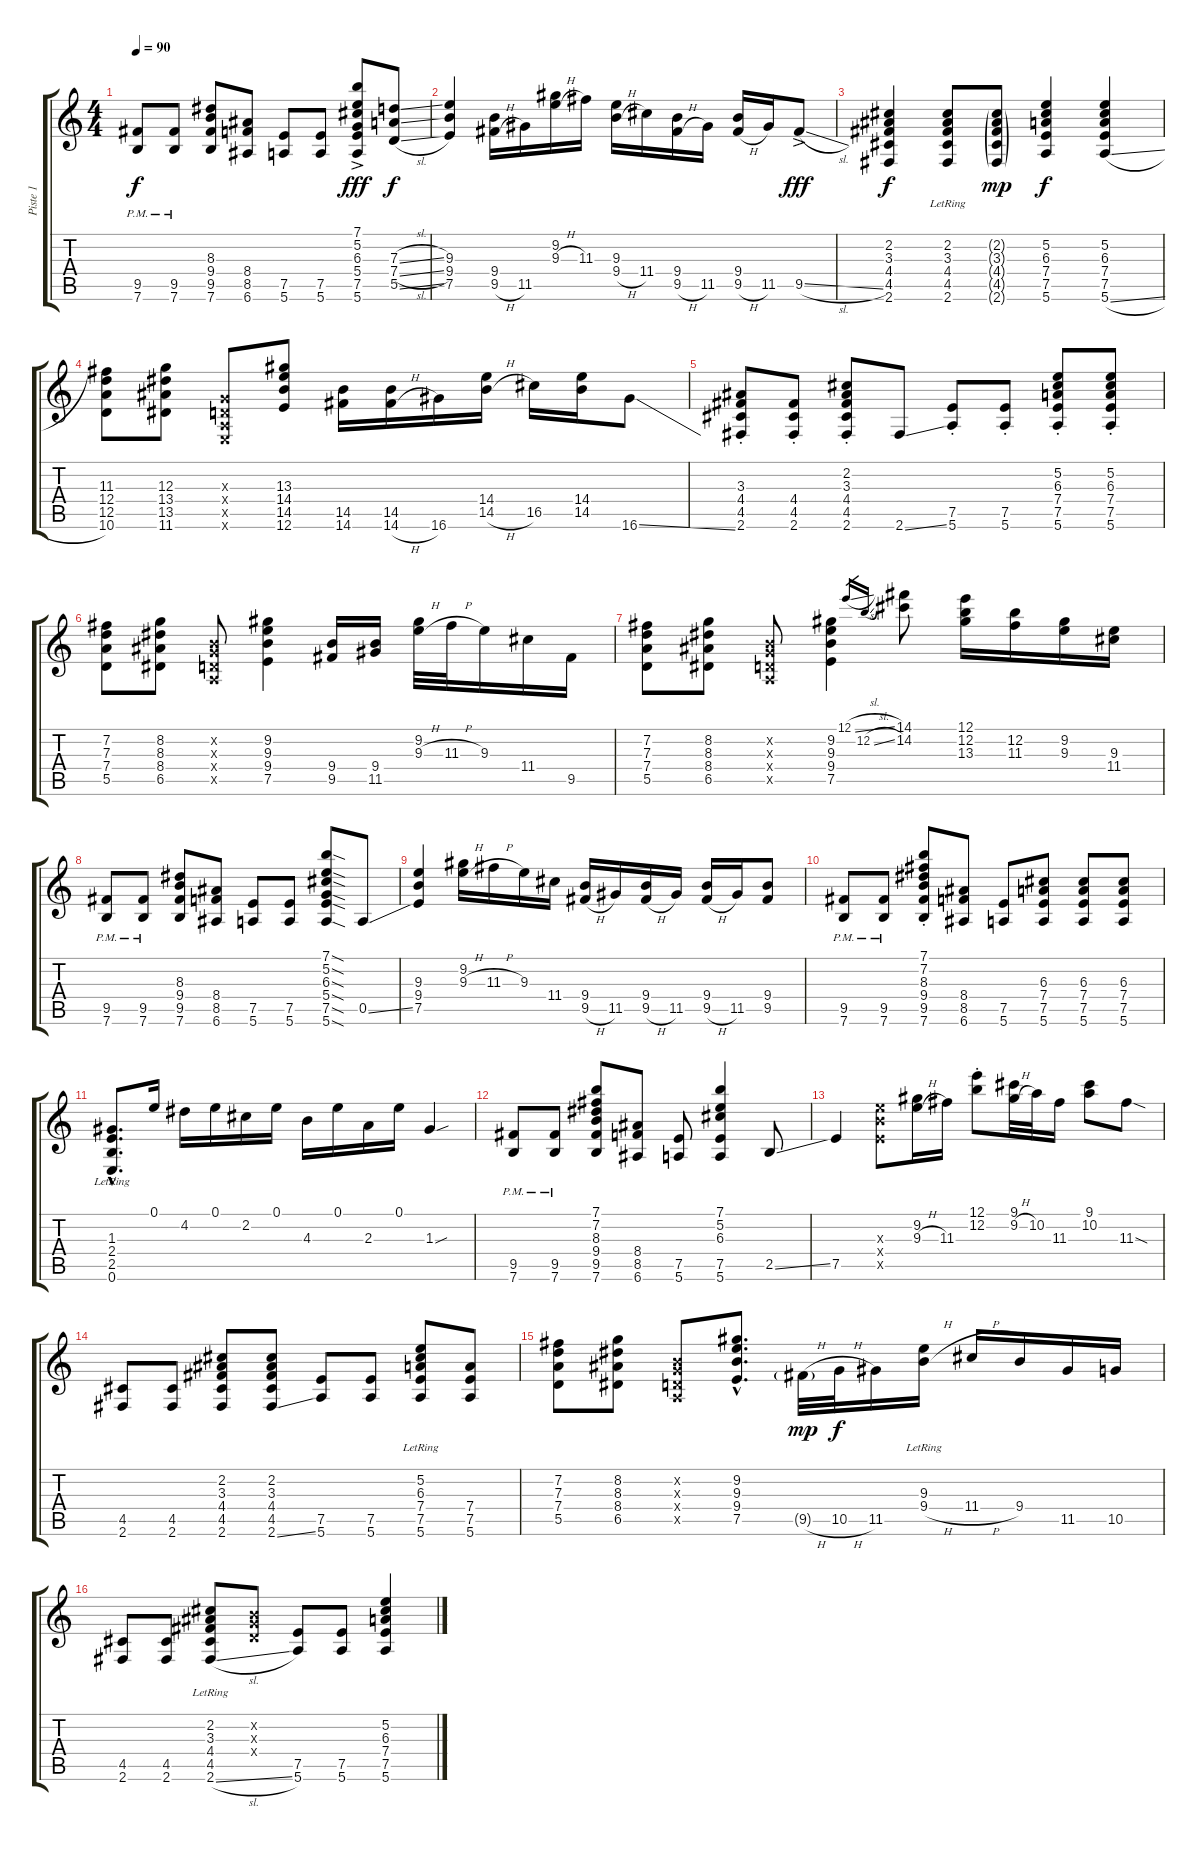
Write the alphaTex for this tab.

\track ("Piste 1" "Piste 1") {instrument electricguitarclean}
\staff {score tabs}
\tuning (E4 B3 G3 D3 A2 E2) {hide}
\ts (4 4)
\tempo 90
\clef g2
\ks c
(9.5{pm} 7.6{pm}).8{dy f} (9.5{pm} 7.6{pm}).8 (8.3 9.4 9.5 7.6).8 (8.4 8.5 6.6).8 (7.5 5.6).8 (7.5 5.6).8 (7.1{ac} 5.2 6.3 5.4 7.5 5.6).8{dy fff} (7.3{sl} 7.4{sl} 5.5{sl}).8{dy f} |
(9.3 9.4 7.5).4 (9.4 9.5{h}).16 11.5.16 (9.2 9.3{h}).16 11.3.16 (9.3 9.4{h}).16 11.4.16 (9.4 9.5{h}).16 11.5.16 (9.4 9.5{h}).16 11.5.16 9.5{sl ac}.8{dy fff} |
(2.2 3.3 4.4 4.5 2.6).4{dy f} (2.2{lr} 3.3{lr} 4.4{lr} 4.5{lr} 2.6{lr}).8 (2.2{g} 3.3{g} 4.4{g} 4.5{g} 2.6{g}).8{dy mp} (5.2 6.3 7.4 7.5 5.6).4{dy f} (5.2 6.3 7.4 7.5 5.6{sl}).4 |
(11.3 12.4 12.5 10.6).8 (12.3 13.4 13.5 11.6).8 (0.3{x} 0.4{x} 0.5{x} 0.6{x}).8 (13.3 14.4 14.5 12.6).8 (14.5 14.6).16 (14.5 14.6{h}).16 16.6.16 (14.4 14.5{h}).16 16.5.16 (14.4 14.5).16 16.6{ss}.8 |
(3.3{st} 4.4{st} 4.5{st} 2.6{st}).8 (4.4{st} 4.5{st} 2.6{st}).8 (2.2{st} 3.3{st} 4.4{st} 4.5{st} 2.6{st}).8 2.6{ss}.8 (7.5{st} 5.6{st}).8 (7.5{st} 5.6{st}).8 (5.2{st} 6.3{st} 7.4 7.5{st} 5.6{st}).8 (5.2{st} 6.3{st} 7.4{st} 7.5{st} 5.6{st}).8 |
(7.2 7.3 7.4 5.5).8 (8.2 8.3 8.4 6.5).8 (0.2{x} 0.3{x} 0.4{x} 0.5{x}).8 (9.2 9.3 9.4 7.5).4 (9.4 9.5).16 (9.4 11.5).16 (9.2 9.3{h}).32 11.3{h}.32 9.3.16 11.4.16 9.5.16 |
(7.2 7.3 7.4 5.5).8 (8.2 8.3 8.4 6.5).8 (0.2{x} 0.3{x} 0.4{x} 0.5{x}).8 (9.2 9.3 9.4 7.5).4 12.1{sl}.16{gr} 12.2{sl}.16{gr} (14.1 14.2).8 (12.1 12.2 13.3).16 (12.2 11.3).16 (9.2 9.3).16 (9.3 11.4).16 |
(9.5{pm} 7.6{pm}).8 (9.5{pm} 7.6{pm}).8 (8.3 9.4 9.5 7.6).8 (8.4 8.5 6.6).8 (7.5 5.6).8 (7.5 5.6).8 (7.1{sod} 5.2{sod} 6.3{sod} 5.4{sod} 7.5{sod} 5.6{sod}).8 0.5{ss}.8 |
(9.3 9.4 7.5).4 (9.2 9.3{h}).16 11.3{h}.16 9.3.16 11.4.16 (9.4 9.5{h}).16 11.5.16 (9.4 9.5{h}).16 11.5.16 (9.4 9.5{h}).16 11.5.16 (9.4 9.5).8 |
(9.5{pm} 7.6{pm}).8 (9.5{pm} 7.6{pm}).8 (7.1{st} 7.2{st} 8.3{st} 9.4{st} 9.5{st} 7.6{st}).8 (8.4 8.5 6.6).8 (7.5 5.6).8 (6.3 7.4 7.5 5.6).8 (6.3 7.4 7.5 5.6).8 (6.3 7.4 7.5 5.6).8 |
(1.3{hac} 2.4{hac lr} 2.5{hac lr} 0.6{hac lr}).8{d} 0.1.16 4.2.16 0.1.16 2.2.16 0.1.16 4.3.16 0.1.16 2.3.16 0.1.16 1.3{sou}.4 |
(9.5{pm} 7.6{pm}).8 (9.5{pm} 7.6{pm}).8 (7.1 7.2 8.3 9.4 9.5 7.6).8 (8.4 8.5 6.6).8 (7.5 5.6).8 (7.1 5.2 6.3 7.5 5.6).4 2.5{ss}.8 |
7.5.4 (9.3{x} 9.4{x} 7.5{x}).8 (9.2 9.3{h}).16 11.3.16 (12.1{st} 12.2{st}).8 (9.1 9.2{h}).32 10.2.32 11.3.16 (9.1 10.2).8 11.3{sod}.8 |
(4.5 2.6).8 (4.5 2.6).8 (2.2 3.3 4.4 4.5 2.6).8 (2.2 3.3 4.4 4.5 2.6{ss}).8 (7.5 5.6).8 (7.5 5.6).8 (5.2{lr} 6.3{lr} 7.4 7.5 5.6).8 (7.4 7.5 5.6).8 |
(7.2 7.3 7.4 5.5).8 (8.2 8.3 8.4 6.5).8 (0.2{x} 0.3{x} 0.4{x} 0.5{x}).8 (9.2{hac} 9.3{hac} 9.4{hac} 7.5{hac}).8{d} 9.5{h g}.32{dy mp} 10.5{h}.32{dy f} 11.5.16 (9.3{lr} 9.4{h}).16 11.4{h}.16 9.4.16 11.5.16 10.5.16 |
(4.5 2.6).8 (4.5 2.6).8 (2.2 3.3 4.4 4.5{lr} 2.6{sl}).8 (0.2{x} 0.3{x} 0.4{x}).8 (7.5 5.6).8 (7.5 5.6).8 (5.2 6.3 7.4 7.5 5.6).4
